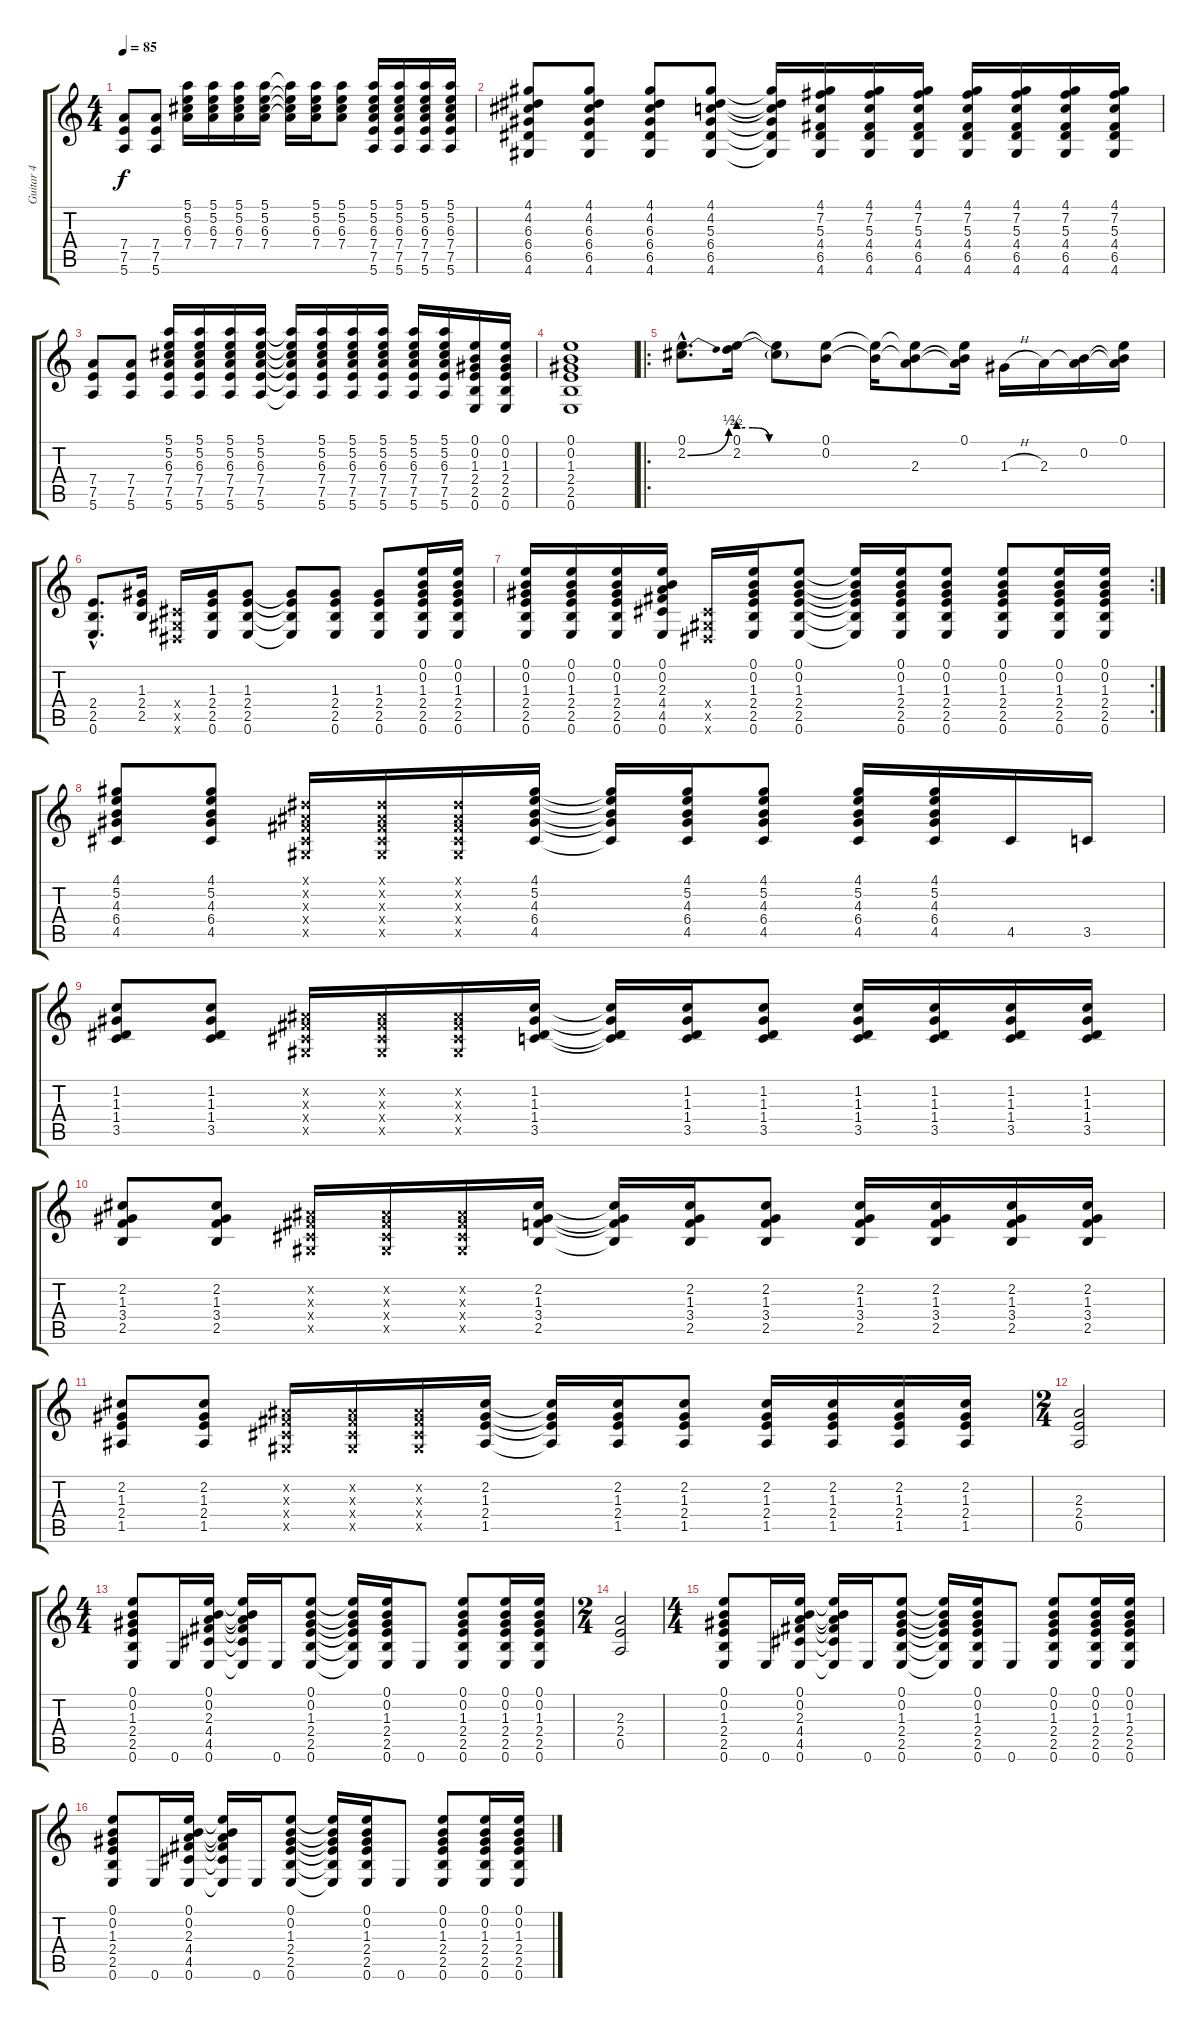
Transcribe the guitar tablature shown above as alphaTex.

\track ("Guitar 4" "Guitar 4") {instrument overdrivenguitar}
\staff {score tabs}
\tuning (E4 B3 G3 D3 A2 E2) {hide}
\ts (4 4)
\tempo 85
\clef g2
\ks c
(7.4 7.5 5.6).8{dy f} (7.4 7.5 5.6).8 (5.1 5.2 6.3 7.4).16 (5.1 5.2 6.3 7.4).16 (5.1 5.2 6.3 7.4).16 (5.1 5.2 6.3 7.4).16 (5.1{t} 5.2{t} 6.3{t} 7.4{t}).16 (5.1 5.2 6.3 7.4).16 (5.1 5.2 6.3 7.4).8 (5.1 5.2 6.3 7.4 7.5 5.6).16 (5.1 5.2 6.3 7.4 7.5 5.6).16 (5.1 5.2 6.3 7.4 7.5 5.6).16 (5.1 5.2 6.3 7.4 7.5 5.6).16 |
(4.1 4.2 6.3 6.4 6.5 4.6).8 (4.1 4.2 6.3 6.4 6.5 4.6).8 (4.1 4.2 6.3 6.4 6.5 4.6).8 (4.1 4.2 5.3 6.4 6.5 4.6).8 (4.1{t} 4.2{t} 5.3{t} 6.4{t} 6.5{t} 4.6{t}).16 (4.1 7.2 5.3 4.4 6.5 4.6).16 (4.1 7.2 5.3 4.4 6.5 4.6).16 (4.1 7.2 5.3 4.4 6.5 4.6).16 (4.1 7.2 5.3 4.4 6.5 4.6).16 (4.1 7.2 5.3 4.4 6.5 4.6).16 (4.1 7.2 5.3 4.4 6.5 4.6).16 (4.1 7.2 5.3 4.4 6.5 4.6).16 |
(7.4 7.5 5.6).8 (7.4 7.5 5.6).8 (5.1 5.2 6.3 7.4 7.5 5.6).16 (5.1 5.2 6.3 7.4 7.5 5.6).16 (5.1 5.2 6.3 7.4 7.5 5.6).16 (5.1 5.2 6.3 7.4 7.5 5.6).16 (5.1{t} 5.2{t} 6.3{t} 7.4{t} 7.5{t} 5.6{t}).16 (5.1 5.2 6.3 7.4 7.5 5.6).16 (5.1 5.2 6.3 7.4 7.5 5.6).16 (5.1 5.2 6.3 7.4 7.5 5.6).16 (5.1 5.2 6.3 7.4 7.5 5.6).16 (5.1 5.2 6.3 7.4 7.5 5.6).16 (0.1 0.2 1.3 2.4 2.5 0.6).16 (0.1 0.2 1.3 2.4 2.5 0.6).16 |
(0.1 0.2 1.3 2.4 2.5 0.6).1 |
\ro
(0.1{hac} 2.2{be (bend 0 0 60 2) hac}).8{d} (0.1 2.2{be (custom 0 2 10 2 22 0 40 0 60 0)}).16 (0.1{t} 2.2{t}).8 (0.1 0.2).8 (0.1{t} 0.2{t}).16 (0.1{t} 0.2{t} 2.3).8 (0.1 0.2{t} 2.3{t}).16 1.3{h}.16 2.3.16 (0.2 2.3{t}).16 (0.1 0.2{t} 2.3{t}).16 |
(2.4{hac} 2.5{hac} 0.6{hac}).8{d} (1.3 2.4 2.5).16 (-1.4{x} -1.5{x} -1.6{x}).16 (1.3 2.4 2.5 0.6).16 (1.3 2.4 2.5 0.6).8 (1.3{t} 2.4{t} 2.5{t} 0.6{t}).8 (1.3 2.4 2.5 0.6).8 (1.3 2.4 2.5 0.6).8 (0.1 0.2 1.3 2.4 2.5 0.6).16 (0.1 0.2 1.3 2.4 2.5 0.6).16 |
\rc 2
(0.1 0.2 1.3 2.4 2.5 0.6).16 (0.1 0.2 1.3 2.4 2.5 0.6).16 (0.1 0.2 1.3 2.4 2.5 0.6).16 (0.1 0.2 2.3 4.4 4.5 0.6).16 (-1.4{x} -1.5{x} -1.6{x}).16 (0.1 0.2 1.3 2.4 2.5 0.6).16 (0.1 0.2 1.3 2.4 2.5 0.6).8 (0.1{t} 0.2{t} 1.3{t} 2.4{t} 2.5{t} 0.6{t}).16 (0.1 0.2 1.3 2.4 2.5 0.6).16 (0.1 0.2 1.3 2.4 2.5 0.6).8 (0.1 0.2 1.3 2.4 2.5 0.6).8 (0.1 0.2 1.3 2.4 2.5 0.6).16 (0.1 0.2 1.3 2.4 2.5 0.6).16 |
(4.1 5.2 4.3 6.4 4.5).8 (4.1 5.2 4.3 6.4 4.5).8 (-1.1{x} -1.2{x} -1.3{x} -1.4{x} -1.5{x}).16 (-1.1{x} -1.2{x} -1.3{x} -1.4{x} -1.5{x}).16 (-1.1{x} -1.2{x} -1.3{x} -1.4{x} -1.5{x}).16 (4.1 5.2 4.3 6.4 4.5).16 (4.1{t} 5.2{t} 4.3{t} 6.4{t} 4.5{t}).16 (4.1 5.2 4.3 6.4 4.5).16 (4.1 5.2 4.3 6.4 4.5).8 (4.1 5.2 4.3 6.4 4.5).16 (4.1 5.2 4.3 6.4 4.5).16 4.5.16 3.5.16 |
(1.2 1.3 1.4 3.5).8 (1.2 1.3 1.4 3.5).8 (-1.2{x} -1.3{x} -1.4{x} -1.5{x}).16 (-1.2{x} -1.3{x} -1.4{x} -1.5{x}).16 (-1.2{x} -1.3{x} -1.4{x} -1.5{x}).16 (1.2 1.3 1.4 3.5).16 (1.2{t} 1.3{t} 1.4{t} 3.5{t}).16 (1.2 1.3 1.4 3.5).16 (1.2 1.3 1.4 3.5).8 (1.2 1.3 1.4 3.5).16 (1.2 1.3 1.4 3.5).16 (1.2 1.3 1.4 3.5).16 (1.2 1.3 1.4 3.5).16 |
(2.2 1.3 3.4 2.5).8 (2.2 1.3 3.4 2.5).8 (-1.2{x} -1.3{x} -1.4{x} -1.5{x}).16 (-1.2{x} -1.3{x} -1.4{x} -1.5{x}).16 (-1.2{x} -1.3{x} -1.4{x} -1.5{x}).16 (2.2 1.3 3.4 2.5).16 (2.2{t} 1.3{t} 3.4{t} 2.5{t}).16 (2.2 1.3 3.4 2.5).16 (2.2 1.3 3.4 2.5).8 (2.2 1.3 3.4 2.5).16 (2.2 1.3 3.4 2.5).16 (2.2 1.3 3.4 2.5).16 (2.2 1.3 3.4 2.5).16 |
(2.2 1.3 2.4 1.5).8 (2.2 1.3 2.4 1.5).8 (-1.2{x} -1.3{x} -1.4{x} -1.5{x}).16 (-1.2{x} -1.3{x} -1.4{x} -1.5{x}).16 (-1.2{x} -1.3{x} -1.4{x} -1.5{x}).16 (2.2 1.3 2.4 1.5).16 (2.2{t} 1.3{t} 2.4{t} 1.5{t}).16 (2.2 1.3 2.4 1.5).16 (2.2 1.3 2.4 1.5).8 (2.2 1.3 2.4 1.5).16 (2.2 1.3 2.4 1.5).16 (2.2 1.3 2.4 1.5).16 (2.2 1.3 2.4 1.5).16 |
\ts (2 4)
(2.3 2.4 0.5).2 |
\ts (4 4)
(0.1 0.2 1.3 2.4 2.5 0.6).8 0.6.16 (0.1 0.2 2.3 4.4 4.5 0.6).16 (0.1{t} 0.2{t} 2.3{t} 4.4{t} 4.5{t} 0.6{t}).16 0.6.16 (0.1 0.2 1.3 2.4 2.5 0.6).8 (0.1{t} 0.2{t} 1.3{t} 2.4{t} 2.5{t} 0.6{t}).16 (0.1 0.2 1.3 2.4 2.5 0.6).16 0.6.8 (0.1 0.2 1.3 2.4 2.5 0.6).8 (0.1 0.2 1.3 2.4 2.5 0.6).16 (0.1 0.2 1.3 2.4 2.5 0.6).16 |
\ts (2 4)
(2.3 2.4 0.5).2 |
\ts (4 4)
(0.1 0.2 1.3 2.4 2.5 0.6).8 0.6.16 (0.1 0.2 2.3 4.4 4.5 0.6).16 (0.1{t} 0.2{t} 2.3{t} 4.4{t} 4.5{t} 0.6{t}).16 0.6.16 (0.1 0.2 1.3 2.4 2.5 0.6).8 (0.1{t} 0.2{t} 1.3{t} 2.4{t} 2.5{t} 0.6{t}).16 (0.1 0.2 1.3 2.4 2.5 0.6).16 0.6.8 (0.1 0.2 1.3 2.4 2.5 0.6).8 (0.1 0.2 1.3 2.4 2.5 0.6).16 (0.1 0.2 1.3 2.4 2.5 0.6).16 |
(0.1 0.2 1.3 2.4 2.5 0.6).8 0.6.16 (0.1 0.2 2.3 4.4 4.5 0.6).16 (0.1{t} 0.2{t} 2.3{t} 4.4{t} 4.5{t} 0.6{t}).16 0.6.16 (0.1 0.2 1.3 2.4 2.5 0.6).8 (0.1{t} 0.2{t} 1.3{t} 2.4{t} 2.5{t} 0.6{t}).16 (0.1 0.2 1.3 2.4 2.5 0.6).16 0.6.8 (0.1 0.2 1.3 2.4 2.5 0.6).8 (0.1 0.2 1.3 2.4 2.5 0.6).16 (0.1 0.2 1.3 2.4 2.5 0.6).16
